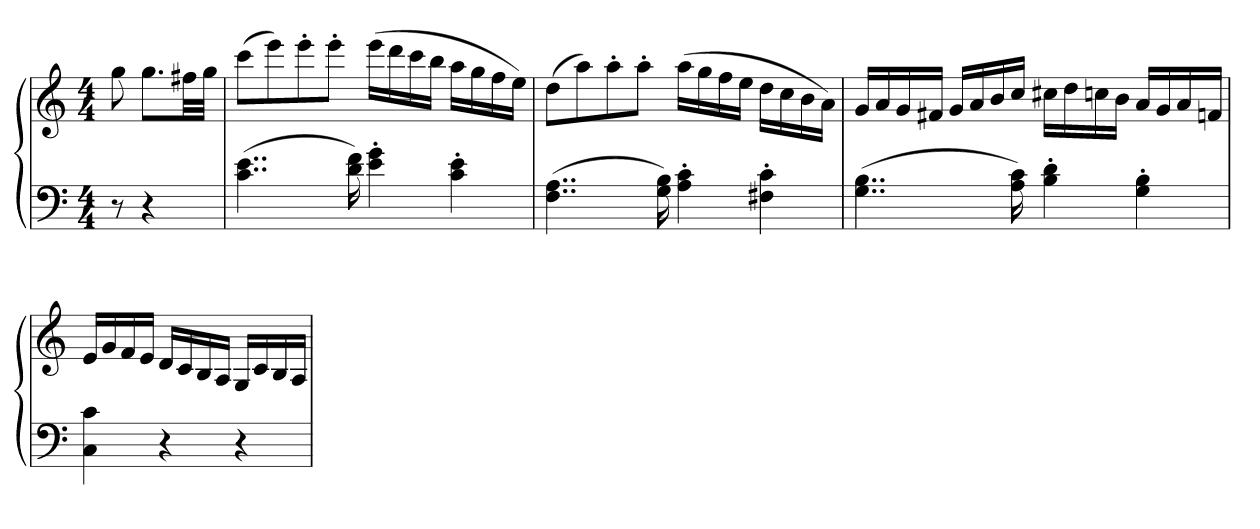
**kern	**kern
*part1	*part1
*staff2	*staff1
*clefF4	*clefG2
*k[]	*k[]
*C:	*C:
*M4/4	*M4/4
=	=
8r	8gg
4r	8.ggL
.	32ff#XLL
.	32ggJJJ
=	=
(4..c 4..e	(8cccL
.	8eee)
.	8eee'
.	8eee'J
16d 16f)	.
4e' 4g'	(16eeeLL
.	16ddd
.	16ccc
.	16bbJJ
4c' 4e'	16aaLL
.	16gg
.	16ff
.	16eeJJ)
=	=
(4..F 4..A	(8ddL
.	8aa)
.	8aa'
.	8aa'J
16G 16B)	.
4A' 4c'	(16aaLL
.	16gg
.	16ff
.	16eeJJ
4F#X' 4c'	16ddLL
.	16cc
.	16b
.	16aJJ)
=	=
(4..G 4..B	16gLL
.	16a
.	16g
.	16f#XJJ
.	16gLL
.	16a
.	16b
16A 16c)	16ccJJ
4B' 4d'	16cc#XLL
.	16dd
.	16ccn
.	16bJJ
4G' 4B'	16aLL
.	16g
.	16a
.	16fnJJ
=	=
4C 4c	16eLL
.	16g
.	16f
.	16eJJ
4r	16dLL
.	16c
.	16B
.	16AJJ
4r	16GLL
.	16c
.	16B
.	16AJJ
=	=
*-	*-
